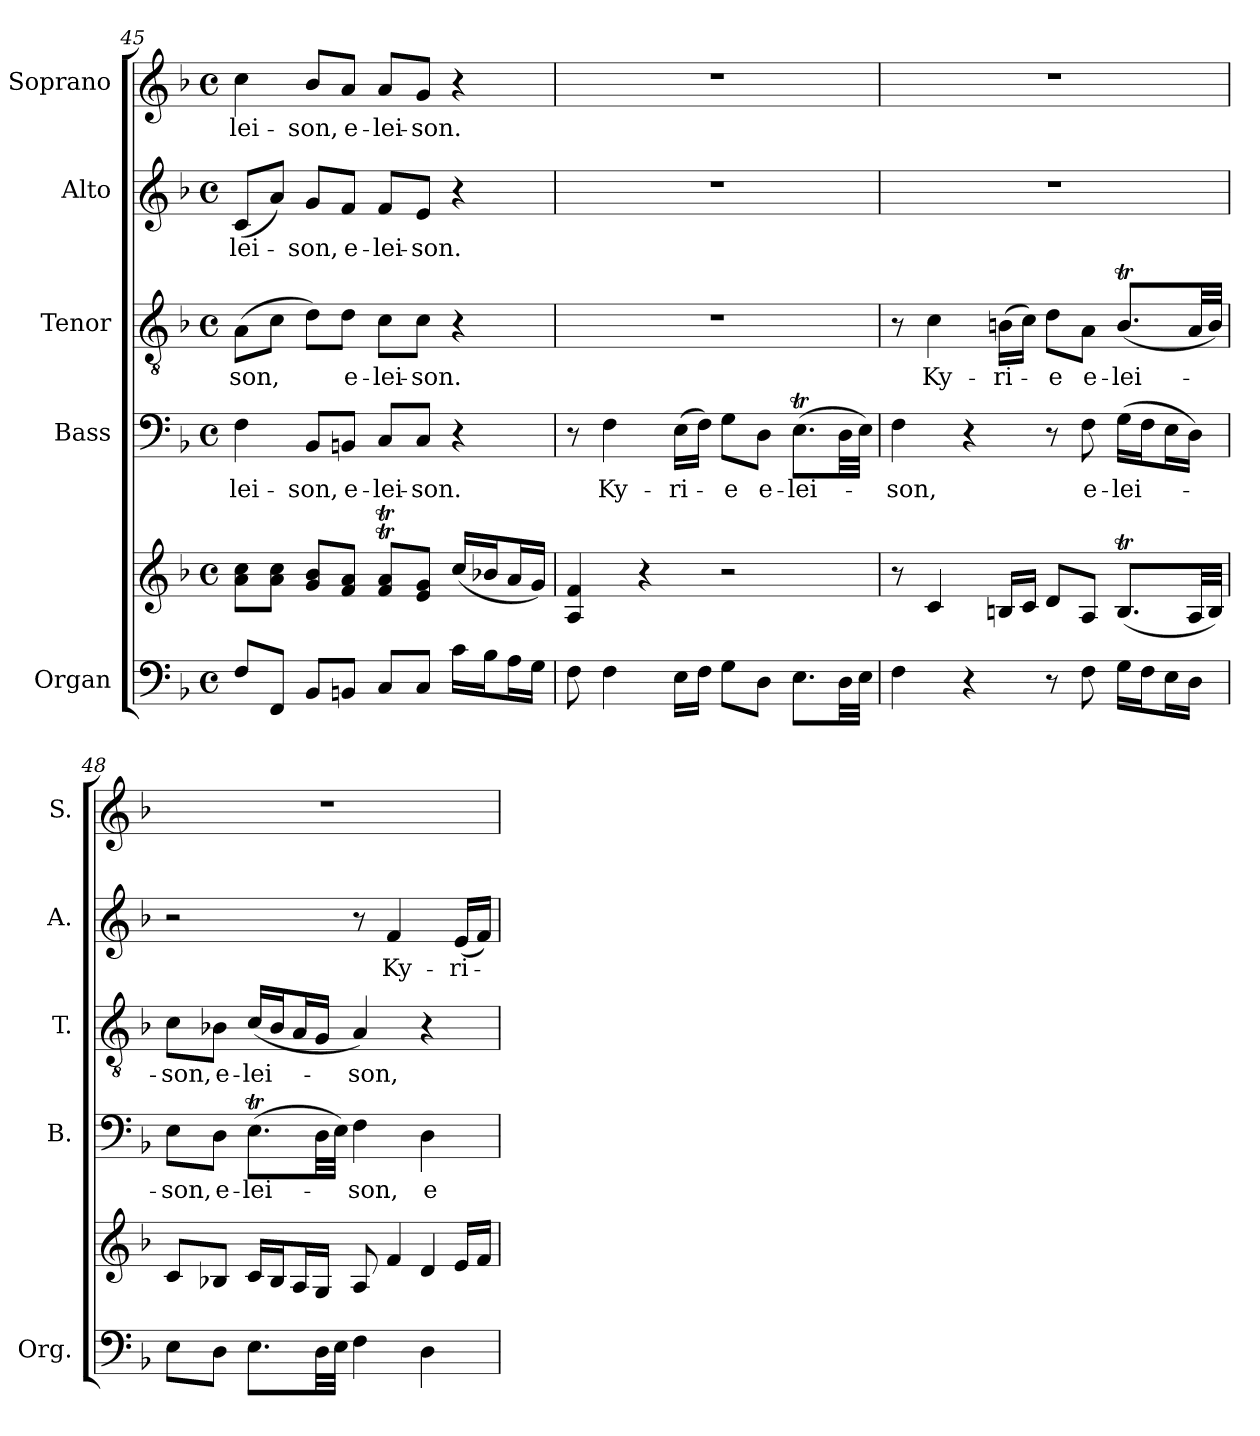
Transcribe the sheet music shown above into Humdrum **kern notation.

**kern	**kern	**kern	**text	**kern	**text	**kern	**text	**kern	**text
*part5	*part5	*part4	*part4	*part3	*part3	*part2	*part2	*part1	*part1
*staff6	*staff5	*staff4	*staff4	*staff3	*staff3	*staff2	*staff2	*staff1	*staff1
*I"Organ	*	*I"Bass	*	*I"Tenor	*	*I"Alto	*	*I"Soprano	*
*I'Org.	*	*I'B.	*	*I'T.	*	*I'A.	*	*I'S.	*
*clefF4	*clefG2	*clefF4	*	*clefGv2	*	*clefG2	*	*clefG2	*
*	*	*	*	*ITrd7c12	*	*	*	*	*
*k[b-]	*k[b-]	*k[b-]	*	*k[b-]	*	*k[b-]	*	*k[b-]	*
*F:	*F:	*F:	*	*F:	*	*F:	*	*F:	*
*M4/4	*M4/4	*M4/4	*	*M4/4	*	*M4/4	*	*M4/4	*
*met(c)	*met(c)	*met(c)	*	*met(c)	*	*met(c)	*	*met(c)	*
=45	=45	=45	=45	=45	=45	=45	=45	=45	=45
!	!	!	!LO:LY:b:color=#000000	!	!	!	!	!	!
!	!	!	!	!	!LO:LY:b:color=#000000	!	!	!	!
!	!	!	!	!	!	!	!LO:LY:b:color=#000000	!	!
!	!	!	!	!	!	!	!	!	!LO:LY:b:color=#000000
8Fi/L	8ai\ 8cci\L	4Fi\	-lei-	(8AAi\L	-son,	(8ci/L	-lei-	4cci\	-lei-
8FFi/J	8ai\ 8cci\J	.	.	8Ci\J	.	8ai/J)	.	.	.
!	!	!	!LO:LY:b:color=#000000	!	!	!	!	!	!
!	!	!	!	!	!	!	!LO:LY:b:color=#000000	!	!
!	!	!	!	!	!	!	!	!	!LO:LY:b:color=#000000
8BB-i/L	8gi/ 8b-i/L	8BB-i/L	-son,	8Di\L)	.	8gi/L	-son,	8b-i/L	-son,
!	!	!	!LO:LY:b:color=#000000	!	!	!	!	!	!
!	!	!	!	!	!LO:LY:b:color=#000000	!	!	!	!
!	!	!	!	!	!	!	!LO:LY:b:color=#000000	!	!
!	!	!	!	!	!	!	!	!	!LO:LY:b:color=#000000
8BBni/J	8fi/ 8ai/J	8BBni/J	e-	8Di\J	e-	8fi/J	e-	8ai/J	e-
!	!	!	!LO:LY:b:color=#000000	!	!	!	!	!	!
!	!	!	!	!	!LO:LY:b:color=#000000	!	!	!	!
!	!	!	!	!	!	!	!LO:LY:b:color=#000000	!	!
!	!	!	!	!	!	!	!	!	!LO:LY:b:color=#000000
8Ci/L	8fiT/ 8aiT/L	8Ci/L	-lei-	8Ci\L	-lei-	8fi/L	-lei-	8ai/L	-lei-
!	!	!	!LO:LY:b:color=#000000	!	!	!	!	!	!
!	!	!	!	!	!LO:LY:b:color=#000000	!	!	!	!
!	!	!	!	!	!	!	!LO:LY:b:color=#000000	!	!
!	!	!	!	!	!	!	!	!	!LO:LY:b:color=#000000
8Ci/J	8ei/ 8gi/J	8Ci/J	-son.	8Ci\J	-son.	8ei/J	-son.	8gi/J	-son.
16ci\LL	(16cci/LL	4r	.	4r	.	4r	.	4r	.
16B-i\J	16b-i/J	.	.	.	.	.	.	.	.
16Ai\L	16ai/L	.	.	.	.	.	.	.	.
16Gi\JJ	16gi/JJ)	.	.	.	.	.	.	.	.
=46	=46	=46	=46	=46	=46	=46	=46	=46	=46
8Fi\	4Ai/ 4fi	8r	.	1r	.	1r	.	1r	.
!	!	!	!LO:LY:b:color=#000000	!	!	!	!	!	!
4Fi\	.	4Fi\	Ky-	.	.	.	.	.	.
.	4r	.	.	.	.	.	.	.	.
!	!	!	!LO:LY:b:color=#000000	!	!	!	!	!	!
16Ei\LL	.	(16Ei\LL	-ri-	.	.	.	.	.	.
16Fi\JJ	.	16Fi\JJ)	.	.	.	.	.	.	.
!	!	!	!LO:LY:b:color=#000000	!	!	!	!	!	!
8Gi\L	2r	8Gi\L	-e	.	.	.	.	.	.
!	!	!	!LO:LY:b:color=#000000	!	!	!	!	!	!
8Di\J	.	8Di\J	e-	.	.	.	.	.	.
!	!	!	!LO:LY:b:color=#000000	!	!	!	!	!	!
8.Ei\L	.	(8.Eti\L	-lei-	.	.	.	.	.	.
32Di\LL	.	32Di\LL	.	.	.	.	.	.	.
32Ei\JJJ	.	32Ei\JJJ)	.	.	.	.	.	.	.
!!LO:PB:g=z
=47	=47	=47	=47	=47	=47	=47	=47	=47	=47
!	!	!	!LO:LY:b:color=#000000	!	!	!	!	!	!
4Fi\	8r	4Fi\	-son,	8r	.	1r	.	1r	.
!	!	!	!	!	!LO:LY:b:color=#000000	!	!	!	!
.	4ci/	.	.	4Ci\	Ky-	.	.	.	.
4r	.	4r	.	.	.	.	.	.	.
!	!	!	!	!	!LO:LY:b:color=#000000	!	!	!	!
.	16Bni/LL	.	.	(16BBni\LL	-ri-	.	.	.	.
.	16ci/JJ	.	.	16Ci\JJ)	.	.	.	.	.
!	!	!	!	!	!LO:LY:b:color=#000000	!	!	!	!
8r	8di/L	8r	.	8Di\L	-e	.	.	.	.
!	!	!	!LO:LY:b:color=#000000	!	!	!	!	!	!
!	!	!	!	!	!LO:LY:b:color=#000000	!	!	!	!
8Fi\	8Ai/J	8Fi\	e-	8AAi\J	e-	.	.	.	.
!	!	!	!LO:LY:b:color=#000000	!	!	!	!	!	!
!	!	!	!	!	!LO:LY:b:color=#000000	!	!	!	!
16Gi\LL	(8.Bti/L	(16Gi\LL	-lei-	(8.BBti/L	-lei-	.	.	.	.
16Fi\J	.	16Fi\J	.	.	.	.	.	.	.
16Ei\L	.	16Ei\L	.	.	.	.	.	.	.
16Di\JJ	32Ai/LL	16Di\JJ)	.	32AAi/LL	.	.	.	.	.
.	32Bi/JJJ)	.	.	32BBi/JJJ)	.	.	.	.	.
=48	=48	=48	=48	=48	=48	=48	=48	=48	=48
*	*^	*	*	*	*	*	*	*	*
!	!	!	!	!LO:LY:b:color=#000000	!	!	!	!	!	!
!	!	!	!	!	!	!LO:LY:b:color=#000000	!	!	!	!
8Ei\L	8ci/L	2ryy	8Ei\L	-son,	8Ci\L	-son,	2r	.	1r	.
!	!	!	!	!LO:LY:b:color=#000000	!	!	!	!	!	!
!	!	!	!	!	!	!LO:LY:b:color=#000000	!	!	!	!
8Di\J	8B-Xi/J	.	8Di\J	e-	8BB-Xi\J	e-	.	.	.	.
!	!	!	!	!LO:LY:b:color=#000000	!	!	!	!	!	!
!	!	!	!	!	!	!LO:LY:b:color=#000000	!	!	!	!
8.Ei\L	16ci/LL	.	(8.Eti\L	-lei-	(16Ci/LL	-lei-	.	.	.	.
.	16B-i/J	.	.	.	16BB-i/J	.	.	.	.	.
.	16Ai/L	.	.	.	16AAi/L	.	.	.	.	.
32Di\LL	16Gi/JJ	.	32Di\LL	.	16GGi/JJ	.	.	.	.	.
32Ei\JJJ	.	.	32Ei\JJJ)	.	.	.	.	.	.	.
!	!	!	!	!LO:LY:b:color=#000000	!	!	!	!	!	!
!	!	!	!	!	!	!LO:LY:b:color=#000000	!	!	!	!
4Fi\	8Ai/	4ryy	4Fi\	-son,	4AAi/)	-son,	8r	.	.	.
!	!	!	!	!	!	!	!	!LO:LY:b:color=#000000	!	!
.	4fi/	.	.	.	.	.	4fi/	Ky-	.	.
!	!	!	!	!LO:LY:b:color=#000000	!	!	!	!	!	!
4Di\	.	4di/	4Di\	e-	4r	.	.	.	.	.
!	!	!	!	!	!	!	!	!LO:LY:b:color=#000000	!	!
.	16ei/LL	.	.	.	.	.	(16ei/LL	-ri-	.	.
.	16fi/JJ	.	.	.	.	.	16fi/JJ)	.	.	.
*	*v	*v	*	*	*	*	*	*	*	*
=	=	=	=	=	=	=	=	=	=
*-	*-	*-	*-	*-	*-	*-	*-	*-	*-
